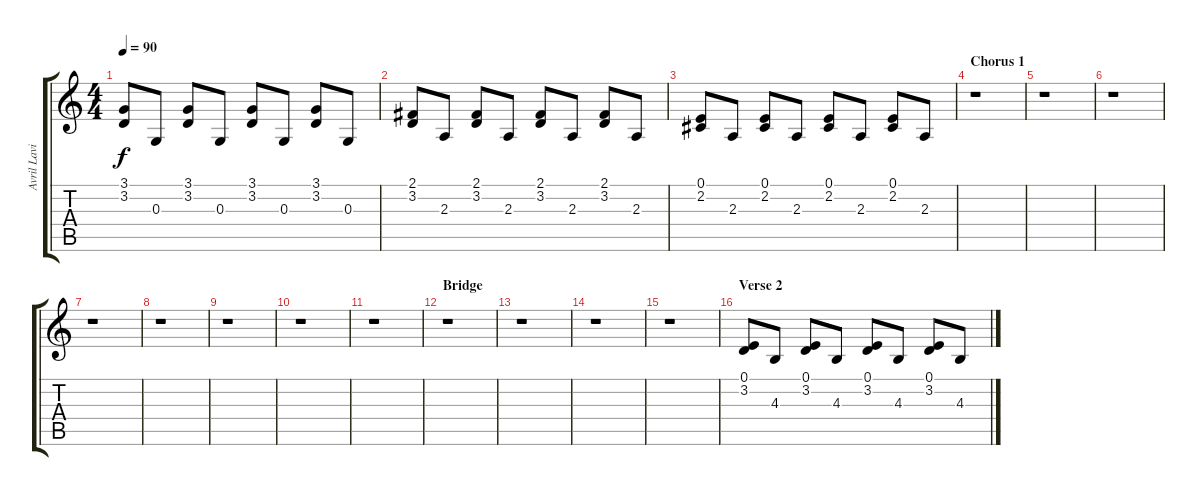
\track ("Avril Lavigne - Piano" "Avril Lavi") {instrument acousticgrandpiano}
\staff {score tabs}
\tuning (E4 B3 G3 D3 A2 E2) {hide}
\ts (4 4)
\tempo 90
\clef g2
\ks c
(3.1 3.2).8{dy f} 0.3.8 (3.1 3.2).8 0.3.8 (3.1 3.2).8 0.3.8 (3.1 3.2).8 0.3.8 |
(2.1 3.2).8 2.3.8 (2.1 3.2).8 2.3.8 (2.1 3.2).8 2.3.8 (2.1 3.2).8 2.3.8 |
(0.1 2.2).8 2.3.8 (0.1 2.2).8 2.3.8 (0.1 2.2).8 2.3.8 (0.1 2.2).8 2.3.8 |
\section ("" "Chorus 1")
r.1 |
r.1 |
r.1 |
r.1 |
r.1 |
r.1 |
r.1 |
r.1 |
\section ("" "Bridge")
r.1 |
r.1 |
r.1 |
r.1 |
\section ("" "Verse 2")
(0.1 3.2).8 4.3.8 (0.1 3.2).8 4.3.8 (0.1 3.2).8 4.3.8 (0.1 3.2).8 4.3.8
